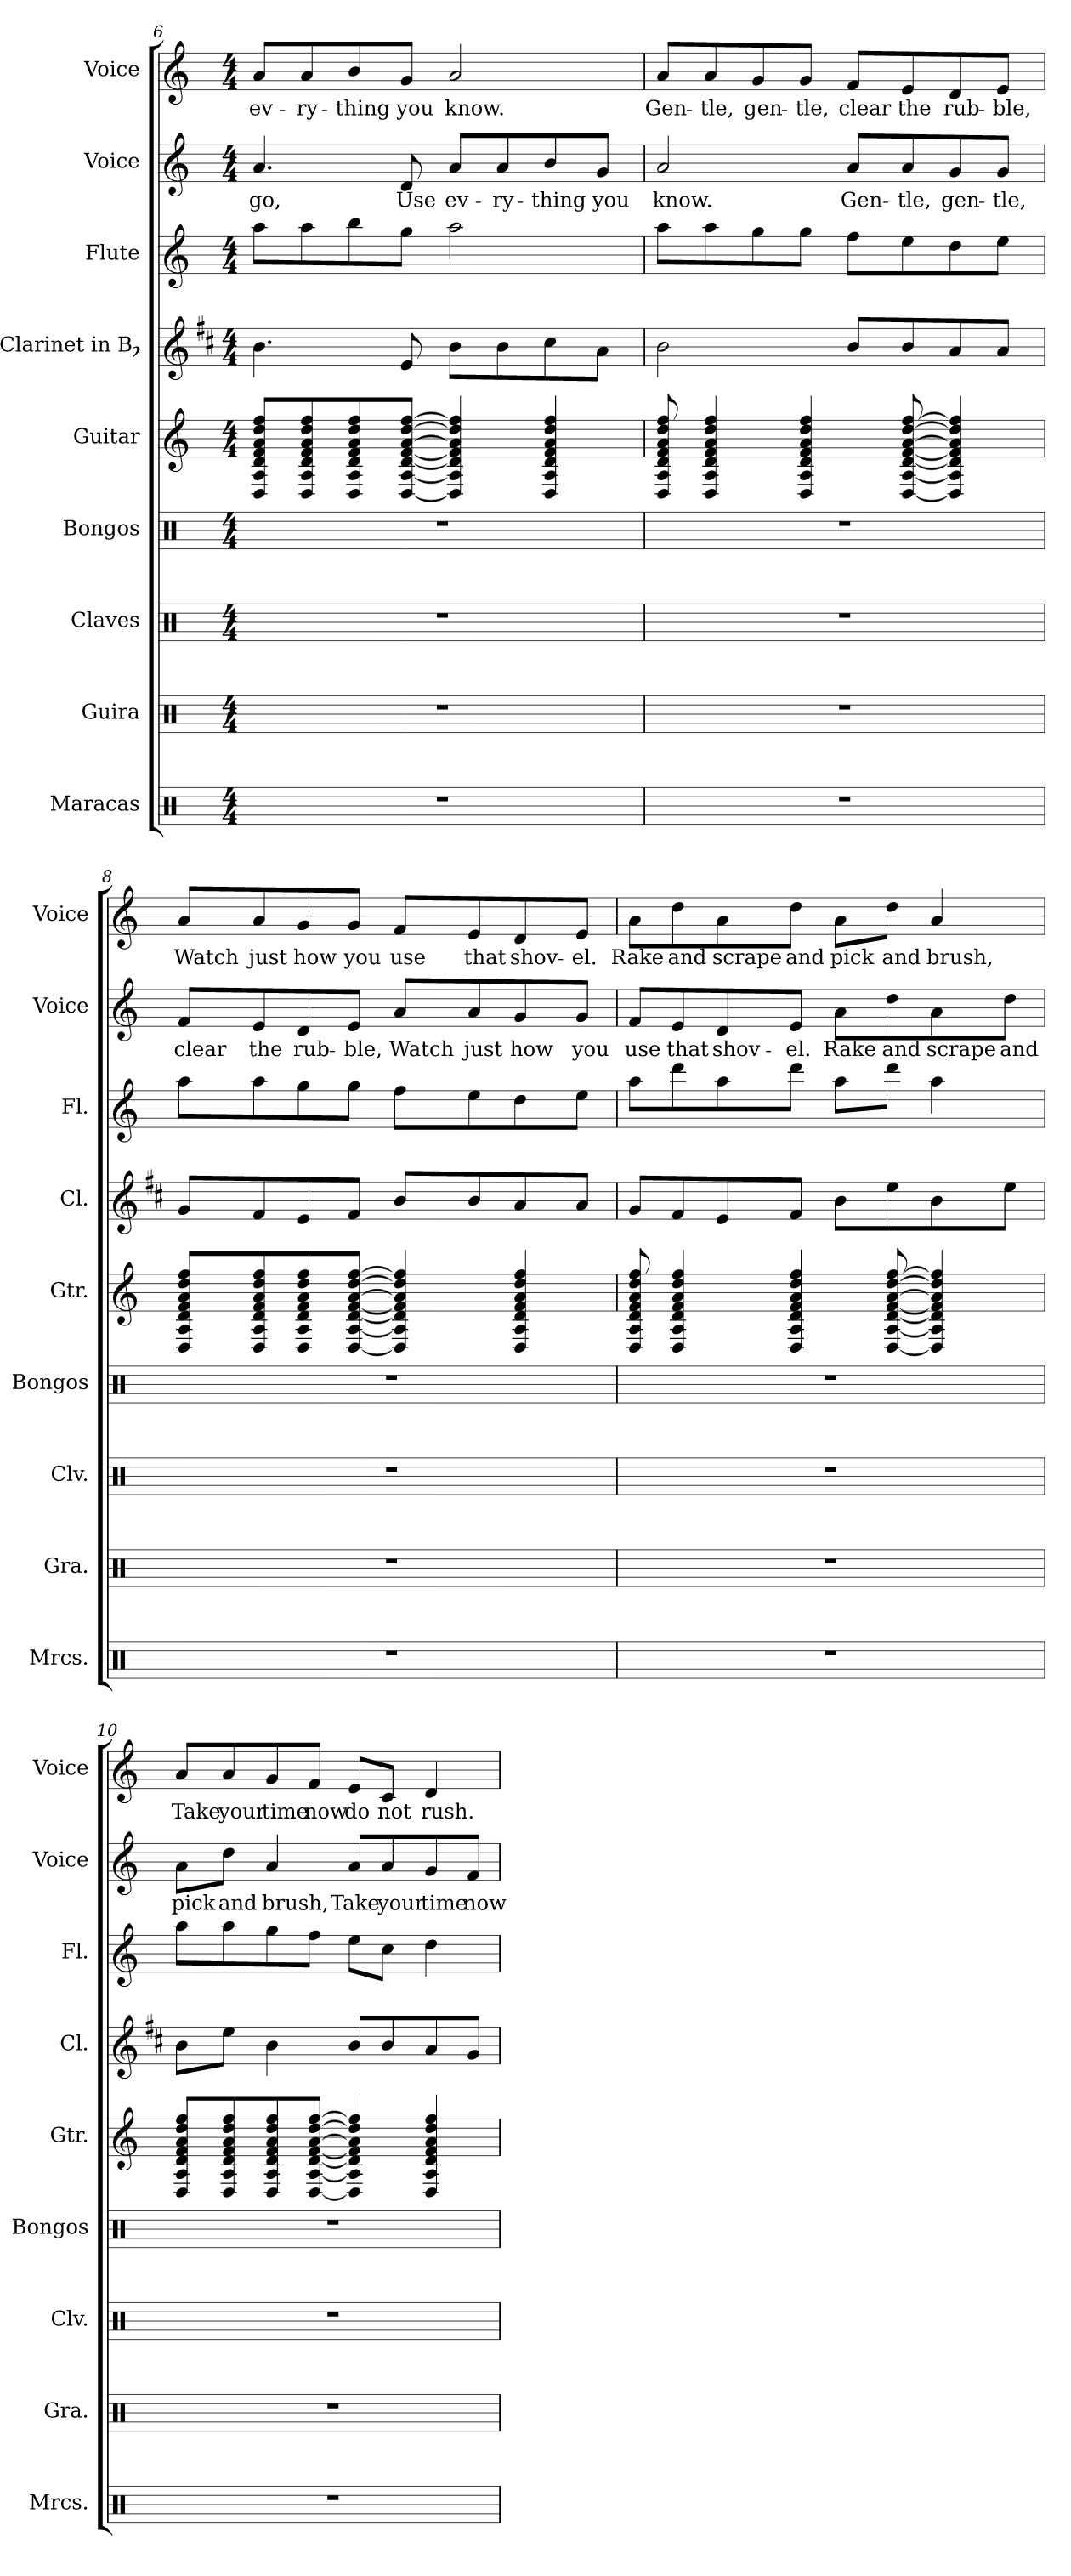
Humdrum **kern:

**kern	**kern	**kern	**kern	**kern	**kern	**kern	**kern	**text	**kern	**text
*part9	*part8	*part7	*part6	*part5	*part4	*part3	*part2	*part2	*part1	*part1
*staff9	*staff8	*staff7	*staff6	*staff5	*staff4	*staff3	*staff2	*staff2	*staff1	*staff1
*I"Maracas	*I"Guira	*I"Claves	*I"Bongos	*I"Guitar	*I"Clarinet in Bb	*I"Flute	*I"Voice	*	*I"Voice	*
*I'Mrcs.	*I'Gra.	*I'Clv.	*I'Bongos	*I'Gtr.	*I'Cl.	*I'Fl.	*I'Voice	*	*I'Voice	*
*clefX	*clefX	*clefX	*clefX	*clefG2	*clefG2	*clefG2	*clefG2	*	*clefG2	*
*	*	*	*	*ITrd7c12	*ITrd1c2	*	*	*	*	*
*k[]	*k[]	*k[]	*k[]	*k[]	*k[]	*k[]	*k[]	*	*k[]	*
*C:	*C:	*C:	*C:	*C:	*C:	*C:	*C:	*	*C:	*
*M4/4	*M4/4	*M4/4	*M4/4	*M4/4	*M4/4	*M4/4	*M4/4	*	*M4/4	*
=6	=6	=6	=6	=6	=6	=6	=6	=6	=6	=6
!	!	!	!	!	!	!	!	!LO:LY:b:color=#000000	!	!
!	!	!	!	!	!	!	!	!	!	!LO:LY:b:color=#000000
1r	1r	1r	1r	8DDi/ 8AAi 8Di 8Fi 8Ai 8di 8fiL	4.ai\	8aai\L	4.ai/	go,	8ai/L	ev-
!	!	!	!	!	!	!	!	!	!	!LO:LY:b:color=#000000
.	.	.	.	8DDi/ 8AAi 8Di 8Fi 8Ai 8di 8fi	.	8aai\	.	.	8ai/	-ry-
!	!	!	!	!	!	!	!	!	!	!LO:LY:b:color=#000000
.	.	.	.	8DDi/ 8AAi 8Di 8Fi 8Ai 8di 8fi	.	8bbi\	.	.	8bi/	-thing
!	!	!	!	!	!	!	!	!LO:LY:b:color=#000000	!	!
!	!	!	!	!	!	!	!	!	!	!LO:LY:b:color=#000000
.	.	.	.	[8DDi/ [8AAi [8Di [8Fi [8Ai [8di [8fiJ	8di/	8ggi\J	8di/	Use	8gi/J	you
!	!	!	!	!	!	!	!	!LO:LY:b:color=#000000	!	!
!	!	!	!	!	!	!	!	!	!	!LO:LY:b:color=#000000
.	.	.	.	4DDi/] 4AAi] 4Di] 4Fi] 4Ai] 4di] 4fi]	8ai\L	2aai\	8ai/L	ev-	2ai/	know.
!	!	!	!	!	!	!	!	!LO:LY:b:color=#000000	!	!
.	.	.	.	.	8ai\	.	8ai/	-ry-	.	.
!	!	!	!	!	!	!	!	!LO:LY:b:color=#000000	!	!
.	.	.	.	4DDi/ 4AAi 4Di 4Fi 4Ai 4di 4fi	8bi\	.	8bi/	-thing	.	.
!	!	!	!	!	!	!	!	!LO:LY:b:color=#000000	!	!
.	.	.	.	.	8gi\J	.	8gi/J	you	.	.
=7	=7	=7	=7	=7	=7	=7	=7	=7	=7	=7
!	!	!	!	!	!	!	!	!LO:LY:b:color=#000000	!	!
!	!	!	!	!	!	!	!	!	!	!LO:LY:b:color=#000000
1r	1r	1r	1r	8DDi/ 8AAi 8Di 8Fi 8Ai 8di 8fi	2ai\	8aai\L	2ai/	know.	8ai/L	Gen-
!	!	!	!	!	!	!	!	!	!	!LO:LY:b:color=#000000
.	.	.	.	4DDi/ 4AAi 4Di 4Fi 4Ai 4di 4fi	.	8aai\	.	.	8ai/	-tle,
!	!	!	!	!	!	!	!	!	!	!LO:LY:b:color=#000000
.	.	.	.	.	.	8ggi\	.	.	8gi/	gen-
!	!	!	!	!	!	!	!	!	!	!LO:LY:b:color=#000000
.	.	.	.	4DDi/ 4AAi 4Di 4Fi 4Ai 4di 4fi	.	8ggi\J	.	.	8gi/J	-tle,
!	!	!	!	!	!	!	!	!LO:LY:b:color=#000000	!	!
!	!	!	!	!	!	!	!	!	!	!LO:LY:b:color=#000000
.	.	.	.	.	8ai/L	8ffi\L	8ai/L	Gen-	8fi/L	clear
!	!	!	!	!	!	!	!	!LO:LY:b:color=#000000	!	!
!	!	!	!	!	!	!	!	!	!	!LO:LY:b:color=#000000
.	.	.	.	[8DDi/ [8AAi [8Di [8Fi [8Ai [8di [8fi	8ai/	8eei\	8ai/	-tle,	8ei/	the
!	!	!	!	!	!	!	!	!LO:LY:b:color=#000000	!	!
!	!	!	!	!	!	!	!	!	!	!LO:LY:b:color=#000000
.	.	.	.	4DDi/] 4AAi] 4Di] 4Fi] 4Ai] 4di] 4fi]	8gi/	8ddi\	8gi/	gen-	8di/	rub-
!	!	!	!	!	!	!	!	!LO:LY:b:color=#000000	!	!
!	!	!	!	!	!	!	!	!	!	!LO:LY:b:color=#000000
.	.	.	.	.	8gi/J	8eei\J	8gi/J	-tle,	8ei/J	-ble,
!!LO:PB:g=z
=8	=8	=8	=8	=8	=8	=8	=8	=8	=8	=8
!	!	!	!	!	!	!	!	!LO:LY:b:color=#000000	!	!
!	!	!	!	!	!	!	!	!	!	!LO:LY:b:color=#000000
1r	1r	1r	1r	8DDi/ 8AAi 8Di 8Fi 8Ai 8di 8fiL	8fi/L	8aai\L	8fi/L	clear	8ai/L	Watch
!	!	!	!	!	!	!	!	!LO:LY:b:color=#000000	!	!
!	!	!	!	!	!	!	!	!	!	!LO:LY:b:color=#000000
.	.	.	.	8DDi/ 8AAi 8Di 8Fi 8Ai 8di 8fi	8ei/	8aai\	8ei/	the	8ai/	just
!	!	!	!	!	!	!	!	!LO:LY:b:color=#000000	!	!
!	!	!	!	!	!	!	!	!	!	!LO:LY:b:color=#000000
.	.	.	.	8DDi/ 8AAi 8Di 8Fi 8Ai 8di 8fi	8di/	8ggi\	8di/	rub-	8gi/	how
!	!	!	!	!	!	!	!	!LO:LY:b:color=#000000	!	!
!	!	!	!	!	!	!	!	!	!	!LO:LY:b:color=#000000
.	.	.	.	[8DDi/ [8AAi [8Di [8Fi [8Ai [8di [8fiJ	8ei/J	8ggi\J	8ei/J	-ble,	8gi/J	you
!	!	!	!	!	!	!	!	!LO:LY:b:color=#000000	!	!
!	!	!	!	!	!	!	!	!	!	!LO:LY:b:color=#000000
.	.	.	.	4DDi/] 4AAi] 4Di] 4Fi] 4Ai] 4di] 4fi]	8ai/L	8ffi\L	8ai/L	Watch	8fi/L	use
!	!	!	!	!	!	!	!	!LO:LY:b:color=#000000	!	!
!	!	!	!	!	!	!	!	!	!	!LO:LY:b:color=#000000
.	.	.	.	.	8ai/	8eei\	8ai/	just	8ei/	that
!	!	!	!	!	!	!	!	!LO:LY:b:color=#000000	!	!
!	!	!	!	!	!	!	!	!	!	!LO:LY:b:color=#000000
.	.	.	.	4DDi/ 4AAi 4Di 4Fi 4Ai 4di 4fi	8gi/	8ddi\	8gi/	how	8di/	shov-
!	!	!	!	!	!	!	!	!LO:LY:b:color=#000000	!	!
!	!	!	!	!	!	!	!	!	!	!LO:LY:b:color=#000000
.	.	.	.	.	8gi/J	8eei\J	8gi/J	you	8ei/J	-el.
=9	=9	=9	=9	=9	=9	=9	=9	=9	=9	=9
!	!	!	!	!	!	!	!	!LO:LY:b:color=#000000	!	!
!	!	!	!	!	!	!	!	!	!	!LO:LY:b:color=#000000
1r	1r	1r	1r	8DDi/ 8AAi 8Di 8Fi 8Ai 8di 8fi	8fi/L	8aai\L	8fi/L	use	8ai\L	Rake
!	!	!	!	!	!	!	!	!LO:LY:b:color=#000000	!	!
!	!	!	!	!	!	!	!	!	!	!LO:LY:b:color=#000000
.	.	.	.	4DDi/ 4AAi 4Di 4Fi 4Ai 4di 4fi	8ei/	8dddi\	8ei/	that	8ddi\	and
!	!	!	!	!	!	!	!	!LO:LY:b:color=#000000	!	!
!	!	!	!	!	!	!	!	!	!	!LO:LY:b:color=#000000
.	.	.	.	.	8di/	8aai\	8di/	shov-	8ai\	scrape
!	!	!	!	!	!	!	!	!LO:LY:b:color=#000000	!	!
!	!	!	!	!	!	!	!	!	!	!LO:LY:b:color=#000000
.	.	.	.	4DDi/ 4AAi 4Di 4Fi 4Ai 4di 4fi	8ei/J	8dddi\J	8ei/J	-el.	8ddi\J	and
!	!	!	!	!	!	!	!	!LO:LY:b:color=#000000	!	!
!	!	!	!	!	!	!	!	!	!	!LO:LY:b:color=#000000
.	.	.	.	.	8ai\L	8aai\L	8ai\L	Rake	8ai\L	pick
!	!	!	!	!	!	!	!	!LO:LY:b:color=#000000	!	!
!	!	!	!	!	!	!	!	!	!	!LO:LY:b:color=#000000
.	.	.	.	[8DDi/ [8AAi [8Di [8Fi [8Ai [8di [8fi	8ddi\	8dddi\J	8ddi\	and	8ddi\J	and
!	!	!	!	!	!	!	!	!LO:LY:b:color=#000000	!	!
!	!	!	!	!	!	!	!	!	!	!LO:LY:b:color=#000000
.	.	.	.	4DDi/] 4AAi] 4Di] 4Fi] 4Ai] 4di] 4fi]	8ai\	4aai\	8ai\	scrape	4ai/	brush,
!	!	!	!	!	!	!	!	!LO:LY:b:color=#000000	!	!
.	.	.	.	.	8ddi\J	.	8ddi\J	and	.	.
=10	=10	=10	=10	=10	=10	=10	=10	=10	=10	=10
!	!	!	!	!	!	!	!	!LO:LY:b:color=#000000	!	!
!	!	!	!	!	!	!	!	!	!	!LO:LY:b:color=#000000
1r	1r	1r	1r	8DDi/ 8AAi 8Di 8Fi 8Ai 8di 8fiL	8ai\L	8aai\L	8ai\L	pick	8ai/L	Take
!	!	!	!	!	!	!	!	!LO:LY:b:color=#000000	!	!
!	!	!	!	!	!	!	!	!	!	!LO:LY:b:color=#000000
.	.	.	.	8DDi/ 8AAi 8Di 8Fi 8Ai 8di 8fi	8ddi\J	8aai\	8ddi\J	and	8ai/	your
!	!	!	!	!	!	!	!	!LO:LY:b:color=#000000	!	!
!	!	!	!	!	!	!	!	!	!	!LO:LY:b:color=#000000
.	.	.	.	8DDi/ 8AAi 8Di 8Fi 8Ai 8di 8fi	4ai\	8ggi\	4ai/	brush,	8gi/	time
!	!	!	!	!	!	!	!	!	!	!LO:LY:b:color=#000000
.	.	.	.	[8DDi/ [8AAi [8Di [8Fi [8Ai [8di [8fiJ	.	8ffi\J	.	.	8fi/J	now
!	!	!	!	!	!	!	!	!LO:LY:b:color=#000000	!	!
!	!	!	!	!	!	!	!	!	!	!LO:LY:b:color=#000000
.	.	.	.	4DDi/] 4AAi] 4Di] 4Fi] 4Ai] 4di] 4fi]	8ai/L	8eei\L	8ai/L	Take	8ei/L	do
!	!	!	!	!	!	!	!	!LO:LY:b:color=#000000	!	!
!	!	!	!	!	!	!	!	!	!	!LO:LY:b:color=#000000
.	.	.	.	.	8ai/	8cci\J	8ai/	your	8ci/J	not
!	!	!	!	!	!	!	!	!LO:LY:b:color=#000000	!	!
!	!	!	!	!	!	!	!	!	!	!LO:LY:b:color=#000000
.	.	.	.	4DDi/ 4AAi 4Di 4Fi 4Ai 4di 4fi	8gi/	4ddi\	8gi/	time	4di/	rush.
!	!	!	!	!	!	!	!	!LO:LY:b:color=#000000	!	!
.	.	.	.	.	8fi/J	.	8fi/J	now	.	.
=	=	=	=	=	=	=	=	=	=	=
*-	*-	*-	*-	*-	*-	*-	*-	*-	*-	*-
